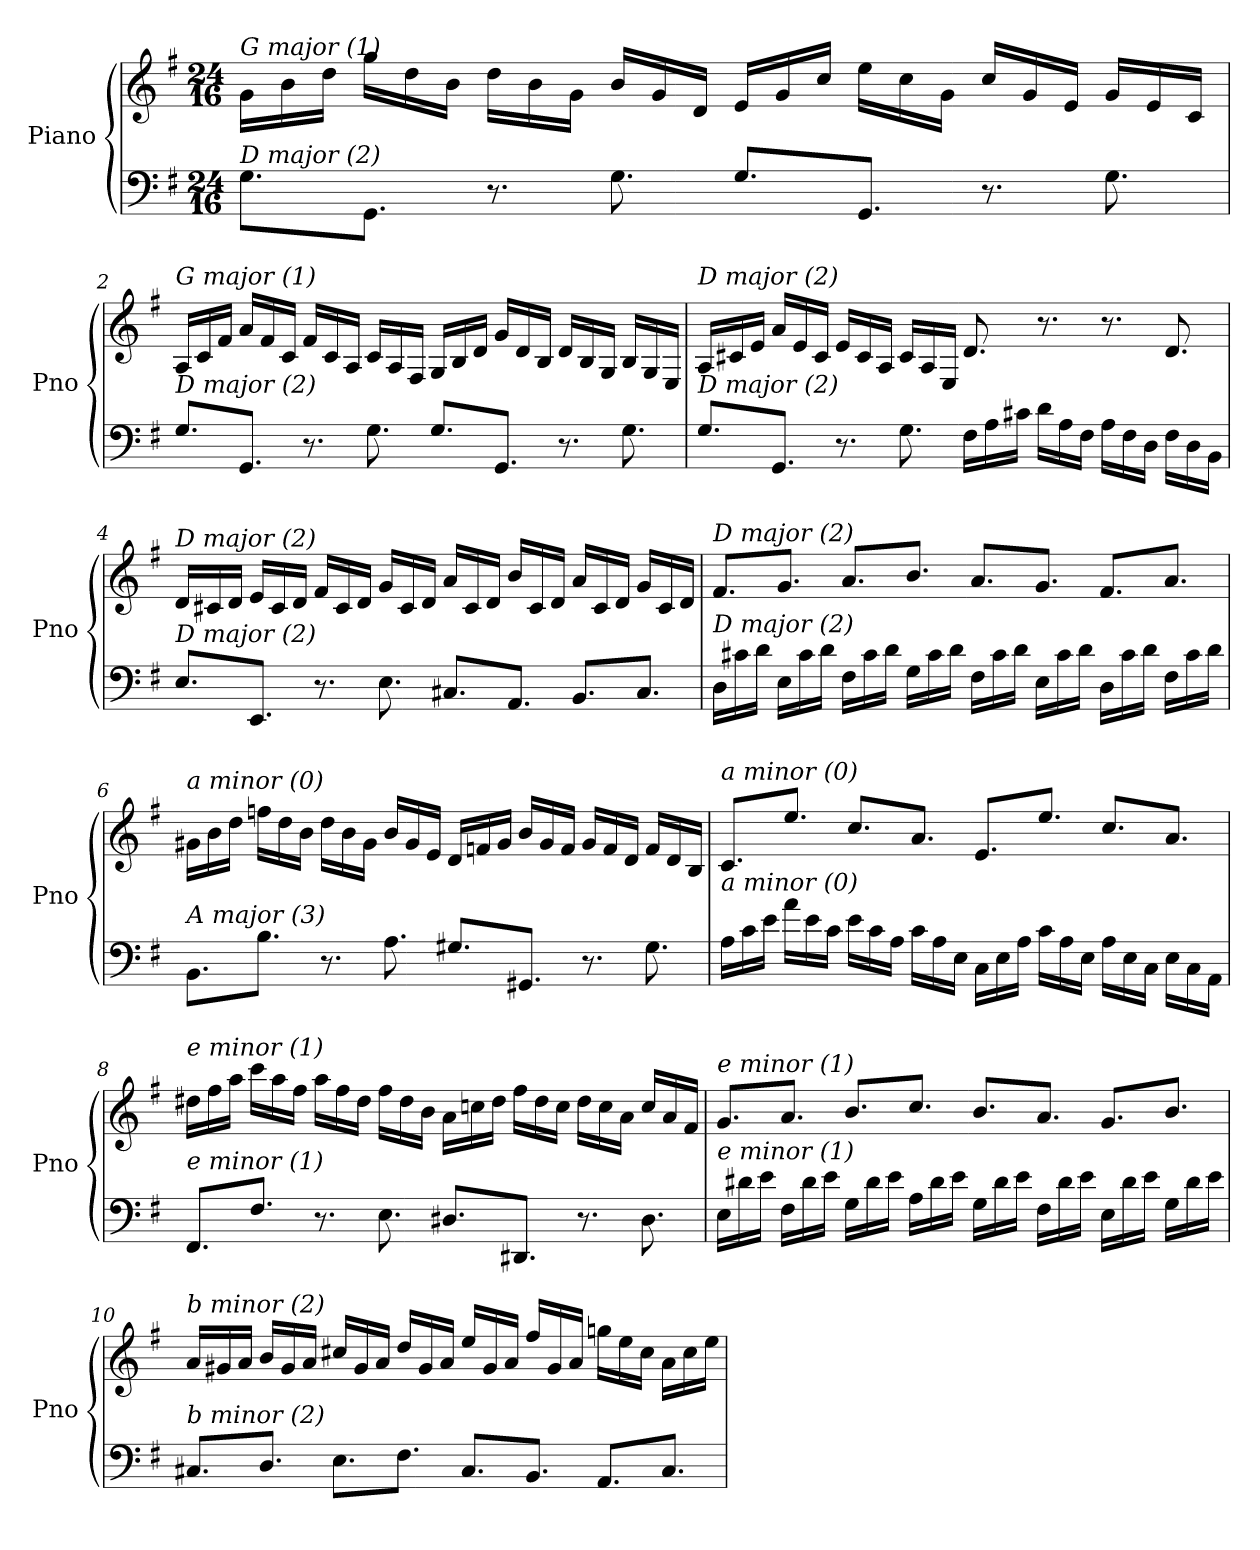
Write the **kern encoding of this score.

**kern	**kern
*part1	*part1
*staff2	*staff1
*I"Piano	*
*I'Pno	*
*clefF4	*clefG2
*k[f#]	*k[f#]
*G:	*G:
*M24/16	*M24/16
=1	=1
!	!LO:TX:i:t=G major (1)
!LO:TX:i:t=D major (2)	!
8.G\L	16g\LL
.	16b\
.	16dd\JJ
8.GG\J	16gg\LL
.	16dd\
.	16b\JJ
8.r	16dd\LL
.	16b\
.	16g\JJ
8.G\	16b/LL
.	16g/
.	16d/JJ
8.G/L	16e/LL
.	16g/
.	16cc/JJ
8.GG/J	16ee\LL
.	16cc\
.	16g\JJ
8.r	16cc/LL
.	16g/
.	16e/JJ
8.G\	16g/LL
.	16e/
.	16c/JJ
!!LO:LB:g=z
=2	=2
!	!LO:TX:i:t=G major (1)
!LO:TX:i:t=D major (2)	!
8.G/L	16A/LL
.	16c/
.	16f#/JJ
8.GG/J	16a/LL
.	16f#/
.	16c/JJ
8.r	16f#/LL
.	16c/
.	16A/JJ
8.G\	16c/LL
.	16A/
.	16F#/JJ
8.G/L	16G/LL
.	16B/
.	16d/JJ
8.GG/J	16g/LL
.	16d/
.	16B/JJ
8.r	16d/LL
.	16B/
.	16G/JJ
8.G\	16B/LL
.	16G/
.	16E/JJ
!!LO:LB:g=z
=3	=3
!	!LO:TX:i:t=D major (2)
!LO:TX:i:t=D major (2)	!
8.G/L	16A/LL
.	16c#X/
.	16e/JJ
8.GG/J	16a/LL
.	16e/
.	16c#/JJ
8.r	16e/LL
.	16c#/
.	16A/JJ
8.G\	16c#/LL
.	16A/
.	16E/JJ
16F#\LL	8.d/
16A\	.
16c#X\JJ	.
16d\LL	8.r
16A\	.
16F#\JJ	.
16A\LL	8.r
16F#\	.
16D\JJ	.
16F#\LL	8.d/
16D\	.
16BB\JJ	.
!!LO:LB:g=z
=4	=4
!	!LO:TX:i:t=D major (2)
!LO:TX:i:t=D major (2)	!
8.E/L	16d/LL
.	16c#X/
.	16d/JJ
8.EE/J	16e/LL
.	16c#/
.	16d/JJ
8.r	16f#/LL
.	16c#/
.	16d/JJ
8.E\	16g/LL
.	16c#/
.	16d/JJ
8.C#X/L	16a/LL
.	16c#/
.	16d/JJ
8.AA/J	16b/LL
.	16c#/
.	16d/JJ
8.BB/L	16a/LL
.	16c#/
.	16d/JJ
8.C#/J	16g/LL
.	16c#/
.	16d/JJ
!!LO:LB:g=z
=5	=5
!	!LO:TX:i:t=D major (2)
!LO:TX:i:t=D major (2)	!
16D\LL	8.f#/L
16c#X\	.
16d\JJ	.
16E\LL	8.g/J
16c#\	.
16d\JJ	.
16F#\LL	8.a/L
16c#\	.
16d\JJ	.
16G\LL	8.b/J
16c#\	.
16d\JJ	.
16F#\LL	8.a/L
16c#\	.
16d\JJ	.
16E\LL	8.g/J
16c#\	.
16d\JJ	.
16D\LL	8.f#/L
16c#\	.
16d\JJ	.
16F#\LL	8.a/J
16c#\	.
16d\JJ	.
!!LO:PB:g=z
=6	=6
!	!LO:TX:i:t=a minor (0)
!LO:TX:i:t=A major (3)	!
8.BB\L	16g#X\LL
.	16b\
.	16dd\JJ
8.B\J	16ffn\LL
.	16dd\
.	16b\JJ
8.r	16dd\LL
.	16b\
.	16g#\JJ
8.A\	16b/LL
.	16g#/
.	16e/JJ
8.G#X/L	16d/LL
.	16fn/
.	16g#/JJ
8.GG#X/J	16b/LL
.	16g#/
.	16f/JJ
8.r	16g#/LL
.	16f/
.	16d/JJ
8.G#\	16f/LL
.	16d/
.	16B/JJ
!!LO:LB:g=z
=7	=7
!	!LO:TX:i:t=a minor (0)
!LO:TX:i:t=a minor (0)	!
16A\LL	8.c/L
16c\	.
16e\JJ	.
16a\LL	8.ee/J
16e\	.
16c\JJ	.
16e\LL	8.cc/L
16c\	.
16A\JJ	.
16c\LL	8.a/J
16A\	.
16E\JJ	.
16C\LL	8.e/L
16E\	.
16A\JJ	.
16c\LL	8.ee/J
16A\	.
16E\JJ	.
16A\LL	8.cc/L
16E\	.
16C\JJ	.
16E\LL	8.a/J
16C\	.
16AA\JJ	.
!!LO:LB:g=z
=8	=8
!	!LO:TX:i:t=e minor (1)
!LO:TX:i:t=e minor (1)	!
8.FF#/L	16dd#X\LL
.	16ff#\
.	16aa\JJ
8.F#/J	16ccc\LL
.	16aa\
.	16ff#\JJ
8.r	16aa\LL
.	16ff#\
.	16dd#\JJ
8.E\	16ff#\LL
.	16dd#\
.	16b\JJ
8.D#X/L	16a\LL
.	16ccn\
.	16dd#\JJ
8.DD#X/J	16ff#\LL
.	16dd#\
.	16cc\JJ
8.r	16dd#\LL
.	16cc\
.	16a\JJ
8.D#\	16cc/LL
.	16a/
.	16f#/JJ
!!LO:LB:g=z
=9	=9
!	!LO:TX:i:t=e minor (1)
!LO:TX:i:t=e minor (1)	!
16E\LL	8.g/L
16d#X\	.
16e\JJ	.
16F#\LL	8.a/J
16d#\	.
16e\JJ	.
16G\LL	8.b/L
16d#\	.
16e\JJ	.
16A\LL	8.cc/J
16d#\	.
16e\JJ	.
16G\LL	8.b/L
16d#\	.
16e\JJ	.
16F#\LL	8.a/J
16d#\	.
16e\JJ	.
16E\LL	8.g/L
16d#\	.
16e\JJ	.
16G\LL	8.b/J
16d#\	.
16e\JJ	.
!!LO:LB:g=z
=10	=10
!	!LO:TX:i:t=b minor (2)
!LO:TX:i:t=b minor (2)	!
8.C#X/L	16a/LL
.	16g#X/
.	16a/JJ
8.D/J	16b/LL
.	16g#/
.	16a/JJ
8.E\L	16cc#X/LL
.	16g#/
.	16a/JJ
8.F#\J	16dd/LL
.	16g#/
.	16a/JJ
8.C#/L	16ee/LL
.	16g#/
.	16a/JJ
8.BB/J	16ff#/LL
.	16g#/
.	16a/JJ
8.AA/L	16ggn\LL
.	16ee\
.	16cc#\JJ
8.C#/J	16a\LL
.	16cc#\
.	16ee\JJ
=	=
*-	*-
